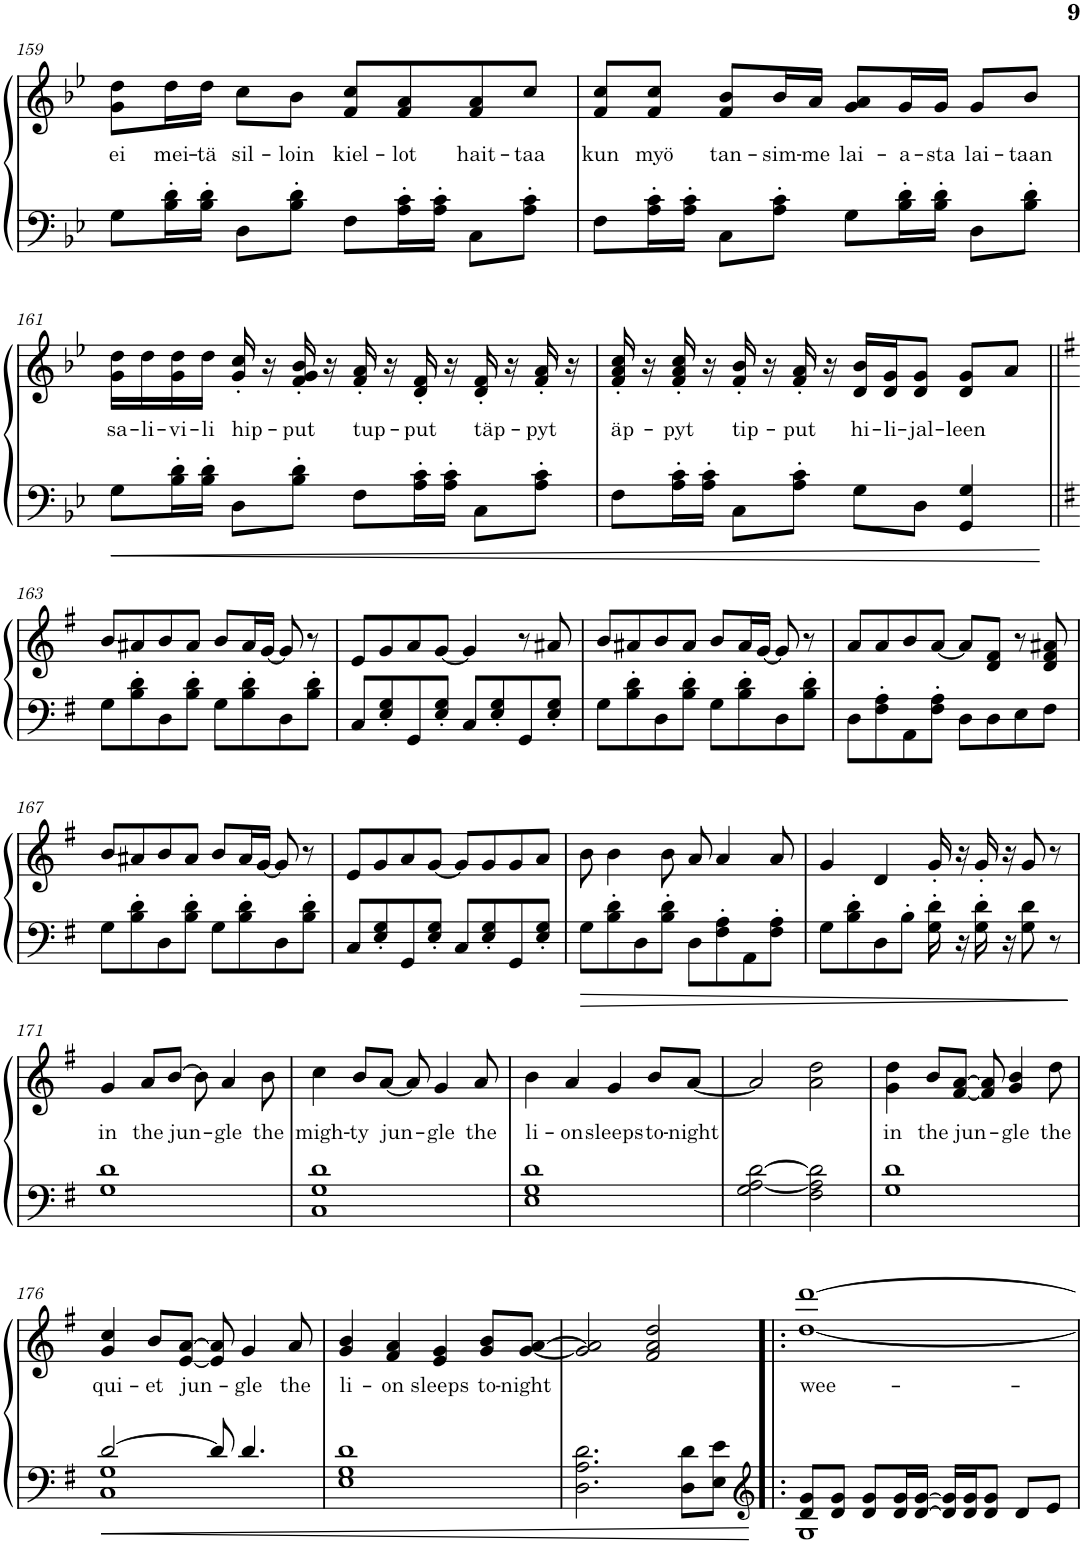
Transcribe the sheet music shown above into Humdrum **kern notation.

**kern	**kern	**text
*part1	*part1	*part1
*staff2	*staff1	*staff1
*I"Piano	*	*
*I'Pno.	*	*
!!LO:PB:g=z
*clefF4	*clefG2	*
*k[b-e-]	*k[b-e-]	*
*M4/4	*M4/4	*
=159	=159	=159
!	!	!LO:LY:b
8G\L	8g\ 8dd\L	ei
!	!	!LO:LY:b
16B-\' 16d\'L	16dd\L	mei-
!	!	!LO:LY:b
16B-\' 16d\'JJ	16dd\JJ	-tä
!	!	!LO:LY:b
8D\L	8cc\L	sil-
!	!	!LO:LY:b
8B-\' 8d\'J	8b-\J	-loin
!	!	!LO:LY:b
8F\L	8f/ 8cc/L	kiel-
!	!	!LO:LY:b
16A\' 16c\'L	8f/ 8a/	-lot
16A\' 16c\'JJ	.	.
!	!	!LO:LY:b
8C\L	8f/ 8a/	hait-
!	!	!LO:LY:b
8A\' 8c\'J	8cc/J	-taa
=160	=160	=160
!	!	!LO:LY:b
8F\L	8f/ 8cc/L	kun
!	!	!LO:LY:b
16A\' 16c\'L	8f/ 8cc/J	myö
16A\' 16c\'JJ	.	.
!	!	!LO:LY:b
8C\L	8f/ 8b-/L	tan-
!	!	!LO:LY:b
8A\' 8c\'J	16b-/L	-sim-
!	!	!LO:LY:b
.	16a/JJ	-me
!	!	!LO:LY:b
8G\L	8g/ 8a/L	lai-
!	!	!LO:LY:b
16B-\' 16d\'L	16g/L	-a-
!	!	!LO:LY:b
16B-\' 16d\'JJ	16g/JJ	-sta
!	!	!LO:LY:b
8D\L	8g/L	lai-
!	!	!LO:LY:b
8B-\' 8d\'J	8b-/J	-taan
!!LO:LB:g=z
=161	=161	=161
!	!	!LO:LY:b
8G\L	16g\ 16dd\LL	sa-
!	!	!LO:LY:b
.	16dd\	-li-
!	!	!LO:LY:b
16B-\' 16d\'L	16g\ 16dd\	-vi-
!	!	!LO:LY:b
16B-\' 16d\'JJ	16dd\JJ	-li
!	!	!LO:LY:b
8D\L	16g/' 16cc/'	hip-
.	16r	.
!	!	!LO:LY:b
8B-\' 8d\'J	16f/' 16g/' 16b-/'	-put
.	16r	.
!	!	!LO:LY:b
8F\L	16f/' 16a/'	tup-
.	16r	.
!	!	!LO:LY:b
16A\' 16c\'L	16d/' 16f/'	-put
16A\' 16c\'JJ	16r	.
!	!	!LO:LY:b
8C\L	16d/' 16f/'	täp-
.	16r	.
!	!	!LO:LY:b
8A\' 8c\'J	16f/' 16a/'	-pyt
.	16r	.
=162	=162	=162
!	!	!LO:LY:b
8F\L	16f/' 16a/' 16cc/'	äp-
.	16r	.
!	!	!LO:LY:b
16A\' 16c\'L	16f/' 16a/' 16cc/'	-pyt
16A\' 16c\'JJ	16r	.
!	!	!LO:LY:b
8C\L	16f/' 16b-/'	tip-
.	16r	.
!	!	!LO:LY:b
8A\' 8c\'J	16f/' 16a/'	-put
.	16r	.
!	!	!LO:LY:b
8G\L	16d/ 16b-/LL	hi-
!	!	!LO:LY:b
.	16d/ 16g/J	-li-
!	!	!LO:LY:b
8D\J	8d/ 8g/J	-jal-
!	!	!LO:LY:b
4GG/ 4G/	8d/ 8g/L	-leen
.	8a/J	.
!!LO:LB:g=z
=163||	=163||	=163||
*k[f#]	*k[f#]	*
8G\L	8b/L	.
8B\' 8d\'	8a#X/	.
8D\	8b/	.
8B\' 8d\'J	8a#/J	.
8G\L	8b/L	.
8B\' 8d\'	16a#/L	.
.	[16g/JJ	.
8D\	8g/]	.
8B\' 8d\'J	8r	.
=164	=164	=164
8C/L	8e/L	.
8E/' 8G/'	8g/	.
8GG/	8a/	.
8E/' 8G/'J	[8g/J	.
8C/L	4g/]	.
8E/' 8G/'	.	.
8GG/	8r	.
8E/' 8G/'J	8a#X/	.
=165	=165	=165
8G\L	8b/L	.
8B\' 8d\'	8a#X/	.
8D\	8b/	.
8B\' 8d\'J	8a#/J	.
8G\L	8b/L	.
8B\' 8d\'	16a#/L	.
.	[16g/JJ	.
8D\	8g/]	.
8B\' 8d\'J	8r	.
=166	=166	=166
8D\L	8a/L	.
8F#\' 8A\'	8a/	.
8AA\	8b/	.
8F#\' 8A\'J	[8a/J	.
8D\L	8a/L]	.
8D\	8d/ 8f#/J	.
8E\	8r	.
8F#\J	8d/ 8f#/ 8a#X/	.
!!LO:LB:g=z
=167	=167	=167
8G\L	8b/L	.
8B\' 8d\'	8a#X/	.
8D\	8b/	.
8B\' 8d\'J	8a#/J	.
8G\L	8b/L	.
8B\' 8d\'	16a#/L	.
.	[16g/JJ	.
8D\	8g/]	.
8B\' 8d\'J	8r	.
=168	=168	=168
8C/L	8e/L	.
8E/' 8G/'	8g/	.
8GG/	8a/	.
8E/' 8G/'J	[8g/J	.
8C/L	8g/L]	.
8E/' 8G/'	8g/	.
8GG/	8g/	.
8E/' 8G/'J	8a/J	.
=169	=169	=169
8G\L	8b\	.
8B\' 8d\'	4b\	.
8D\	.	.
8B\' 8d\'J	8b\	.
8D\L	8a/	.
8F#\' 8A\'	4a/	.
8AA\	.	.
8F#\' 8A\'J	8a/	.
=170	=170	=170
8G\L	4g/	.
8B\' 8d\'	.	.
8D\	4d/	.
8B'\J	.	.
16G\' 16d\'	16g'/	.
16r	16r	.
16G\' 16d\'	16g'/	.
16r	16r	.
8G\ 8d\	8g/	.
8r	8r	.
!!LO:LB:g=z
=171	=171	=171
!	!	!LO:LY:b
1G 1d	4g/	in
!	!	!LO:LY:b
.	8a/L	the
!	!	!LO:LY:b
.	[8b/J	jun-
.	8b\]	.
!	!	!LO:LY:b
.	4a/	-gle
!	!	!LO:LY:b
.	8b\	the
=172	=172	=172
!	!	!LO:LY:b
1C 1G 1d	4cc\	migh-
!	!	!LO:LY:b
.	8b/L	-ty
!	!	!LO:LY:b
.	[8a/J	jun-
.	8a/]	.
!	!	!LO:LY:b
.	4g/	-gle
!	!	!LO:LY:b
.	8a/	the
=173	=173	=173
!	!	!LO:LY:b
1E 1G 1d	4b\	li-
!	!	!LO:LY:b
.	4a/	-on
!	!	!LO:LY:b
.	4g/	sleeps
!	!	!LO:LY:b
.	8b/L	to-
!	!	!LO:LY:b
.	[8a/J	-night
=174	=174	=174
2G\ [2A\ [2d\	2a/]	.
2F#\ 2A\] 2d\]	2a\ 2dd\	.
=175	=175	=175
!	!	!LO:LY:b
1G 1d	4g\ 4dd\	in
!	!	!LO:LY:b
.	8b/L	the
!	!	!LO:LY:b
.	[8f#/ [8a/J	jun-
.	8f#/] 8a/]	.
!	!	!LO:LY:b
.	4g/ 4b/	-gle
!	!	!LO:LY:b
.	8dd\	the
!!LO:LB:g=z
=176	=176	=176
*^	*	*
!	!	!	!LO:LY:b
[2d/	1C 1G	4g/ 4cc/	qui-
!	!	!	!LO:LY:b
.	.	8b/L	-et
!	!	!	!LO:LY:b
.	.	[8e/ [8a/J	jun-
8d/]	.	8e/] 8a/]	.
!	!	!	!LO:LY:b
4.d/	.	4g/	-gle
!	!	!	!LO:LY:b
.	.	8a/	the
*v	*v	*	*
=177	=177	=177
!	!	!LO:LY:b
1E 1G 1d	4g/ 4b/	li-
!	!	!LO:LY:b
.	4f#/ 4a/	-on
!	!	!LO:LY:b
.	4e/ 4g/	sleeps
!	!	!LO:LY:b
.	8g/ 8b/L	to-
!	!	!LO:LY:b
.	[8g/ [8a/J	-night
=178	=178	=178
2.D\ 2.A\ 2.d\	2g/] 2a/]	.
.	2f#/ 2a/ 2dd/	.
8D\ 8d\L	.	.
8E\ 8e\J	.	.
=179!|:	=179!|:	=179!|:
*clefG2	*	*
*^	*	*
!	!	!	!LO:LY:b
8d/ 8g/L	1G	[1dd [1ddd	wee-
8d/ 8g/J	.	.	.
8d/ 8g/L	.	.	.
16d/ 16g/L	.	.	.
[16d/ [16g/JJ	.	.	.
16d/] 16g/]LL	.	.	.
16d/ 16g/J	.	.	.
8d/ 8g/J	.	.	.
8d/L	.	.	.
8e/J	.	.	.
*v	*v	*	*
=	=	=
*-	*-	*-
